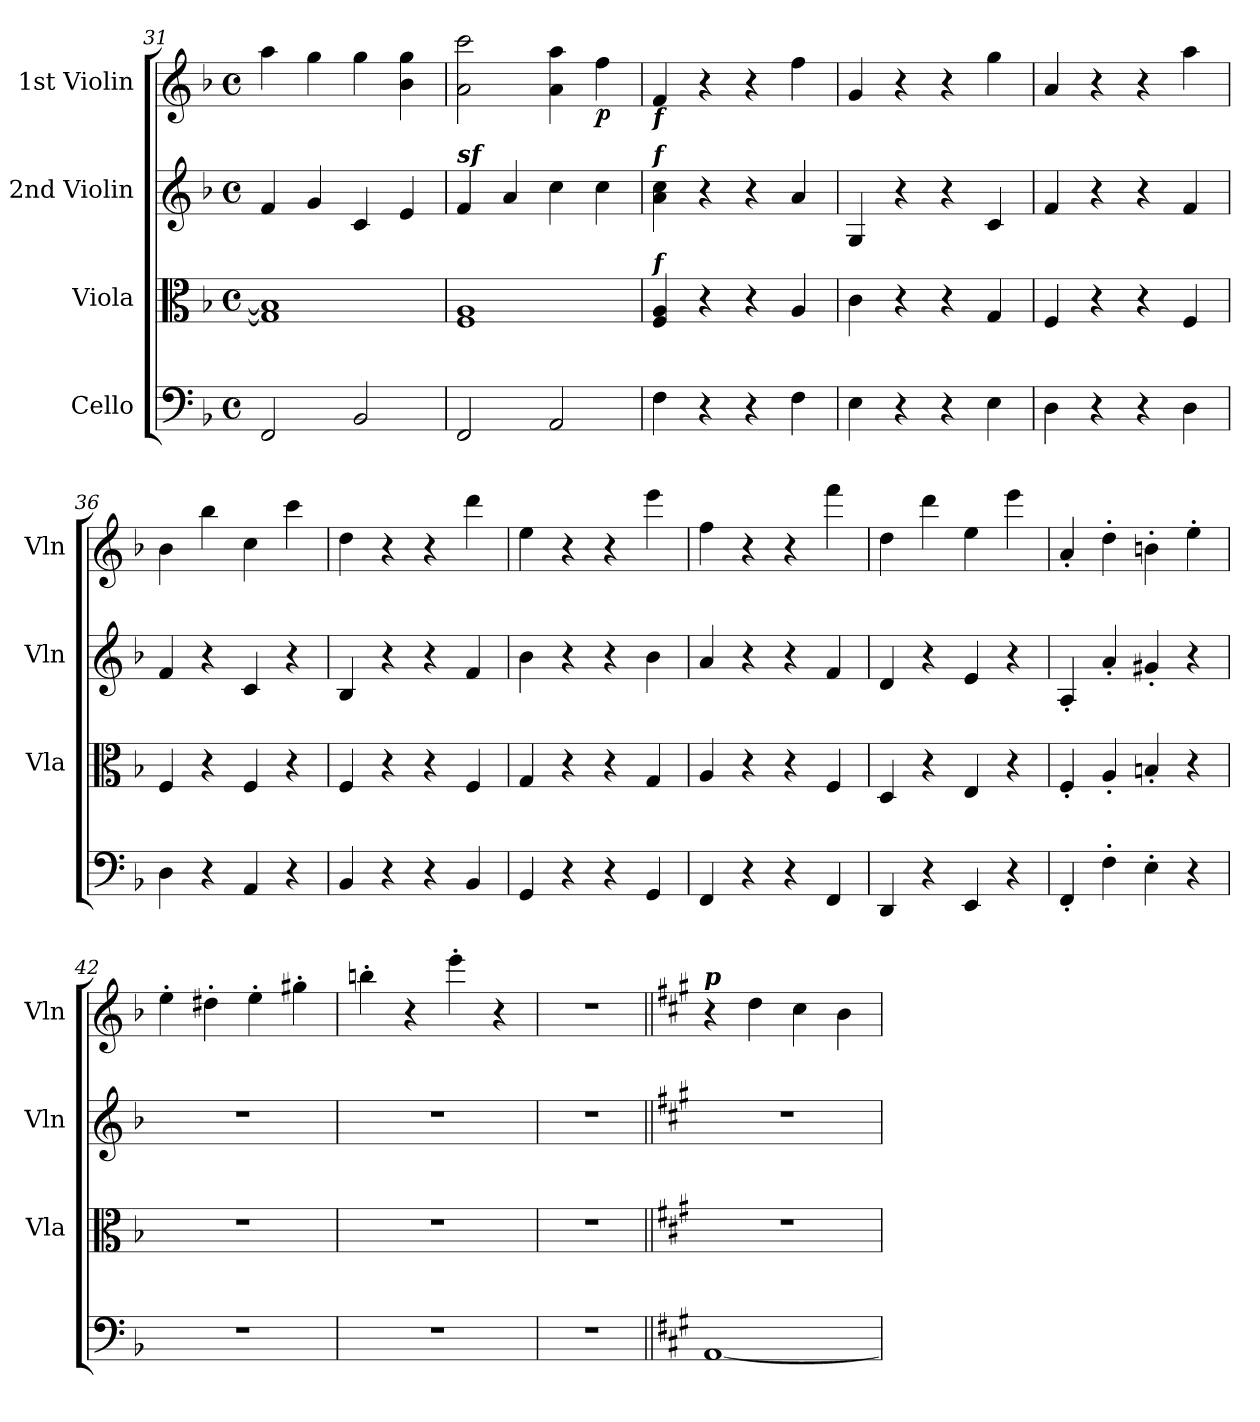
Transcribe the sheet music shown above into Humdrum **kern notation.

**kern	**kern	**kern	**kern	**dynam
*part4	*part3	*part2	*part1	*part1
*staff4	*staff3	*staff2	*staff1	*staff1
*I"Cello	*I"Viola	*I"2nd Violin	*I"1st Violin	*
*	*I'Vla	*I'Vln	*I'Vln	*
*clefF4	*clefC3	*clefG2	*clefG2	*
*k[b-]	*k[b-]	*k[b-]	*k[b-]	*
*F:	*F:	*F:	*F:	*
*M4/4	*M4/4	*M4/4	*M4/4	*
*met(c)	*met(c)	*met(c)	*met(c)	*
=31	=31	=31	=31	=31
2FF/	1G] 1B-]	4f/	4aa\	.
.	.	4g/	4gg\	.
2BB-/	.	4c/	4gg\	.
.	.	4e/	4b-\ 4gg\	.
=32	=32	=32	=32	=32
!	!	!LO:TX:a:Bi:t=sf	!	!
2FF/	1F 1A	4f/	2a\ 2ccc\	.
.	.	4a/	.	.
2AA/	.	4cc\	4a\ 4aa\	.
!	!	!	!	!LO:DY:b
.	.	4cc\	4ff\	p
=33	=33	=33	=33	=33
!	!	!	!LO:TX:b:Bi:t=f	!
!	!	!LO:TX:a:Bi:t=f	!	!
!	!LO:TX:a:Bi:t=f	!	!	!
4F\	4F/ 4A/	4a\ 4cc\	4f/	.
4r	4r	4r	4r	.
4r	4r	4r	4r	.
4F\	4A/	4a/	4ff\	.
=34	=34	=34	=34	=34
4E\	4c\	4G/	4g/	.
4r	4r	4r	4r	.
4r	4r	4r	4r	.
4E\	4G/	4c/	4gg\	.
=35	=35	=35	=35	=35
4D\	4F/	4f/	4a/	.
4r	4r	4r	4r	.
4r	4r	4r	4r	.
4D\	4F/	4f/	4aa\	.
=36	=36	=36	=36	=36
4D\	4F/	4f/	4b-\	.
4r	4r	4r	4bb-\	.
4AA/	4F/	4c/	4cc\	.
4r	4r	4r	4ccc\	.
=37	=37	=37	=37	=37
4BB-/	4F/	4B-/	4dd\	.
4r	4r	4r	4r	.
4r	4r	4r	4r	.
4BB-/	4F/	4f/	4ddd\	.
=38	=38	=38	=38	=38
4GG/	4G/	4b-\	4ee\	.
4r	4r	4r	4r	.
4r	4r	4r	4r	.
4GG/	4G/	4b-\	4eee\	.
=39	=39	=39	=39	=39
4FF/	4A/	4a/	4ff\	.
4r	4r	4r	4r	.
4r	4r	4r	4r	.
4FF/	4F/	4f/	4fff\	.
=40	=40	=40	=40	=40
4DD/	4D/	4d/	4dd\	.
4r	4r	4r	4ddd\	.
4EE/	4E/	4e/	4ee\	.
4r	4r	4r	4eee\	.
=41	=41	=41	=41	=41
4FF'/	4F'/	4A'/	4a'/	.
4F'\	4A'/	4a'/	4dd'\	.
4E'\	4Bn'/	4g#X'/	4bn'\	.
4r	4r	4r	4ee'\	.
=42	=42	=42	=42	=42
1r	1r	1r	4ee'\	.
.	.	.	4dd#X'\	.
.	.	.	4ee'\	.
.	.	.	4gg#X'\	.
=43	=43	=43	=43	=43
1r	1r	1r	4bbn'\	.
.	.	.	4r	.
.	.	.	4eee'\	.
.	.	.	4r	.
=44	=44	=44	=44	=44
1r	1r	1r	1r	.
=45||	=45||	=45||	=45||	=45||
*k[f#c#g#]	*k[f#c#g#]	*k[f#c#g#]	*k[f#c#g#]	*
*A:	*A:	*A:	*A:	*
!	!	!	!LO:TX:a:Bi:t=p	!
[1AA	1r	1r	4r	.
.	.	.	4dd\	.
.	.	.	4cc#\	.
.	.	.	4b\	.
=	=	=	=	=
*-	*-	*-	*-	*-
